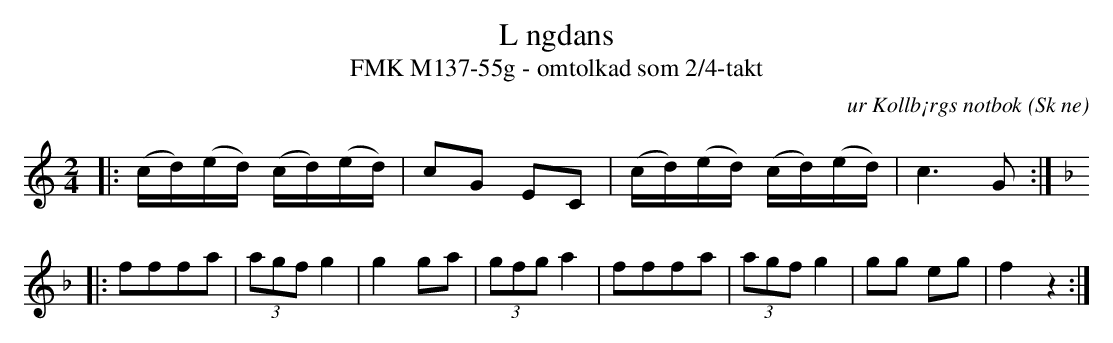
X:1
T:L ngdans
T:FMK M137-55g - omtolkad som 2/4-takt
C:ur Kollb¡rgs notbok
O:Sk ne
M:2/4
L:1/16
K:C
|: (cd)(ed) (cd)(ed) | c2G2 E2C2| (cd)(ed) (cd)(ed) | c4>G4 :|
|:[K:F] f2f2f2a2 |(3a2g2f2 g4 | g4 g2a2 | (3g2f2g2 a4 | f2f2f2a2 |(3a2g2f2 g4 | g2g2 e2g2 | f4 z4 :|
